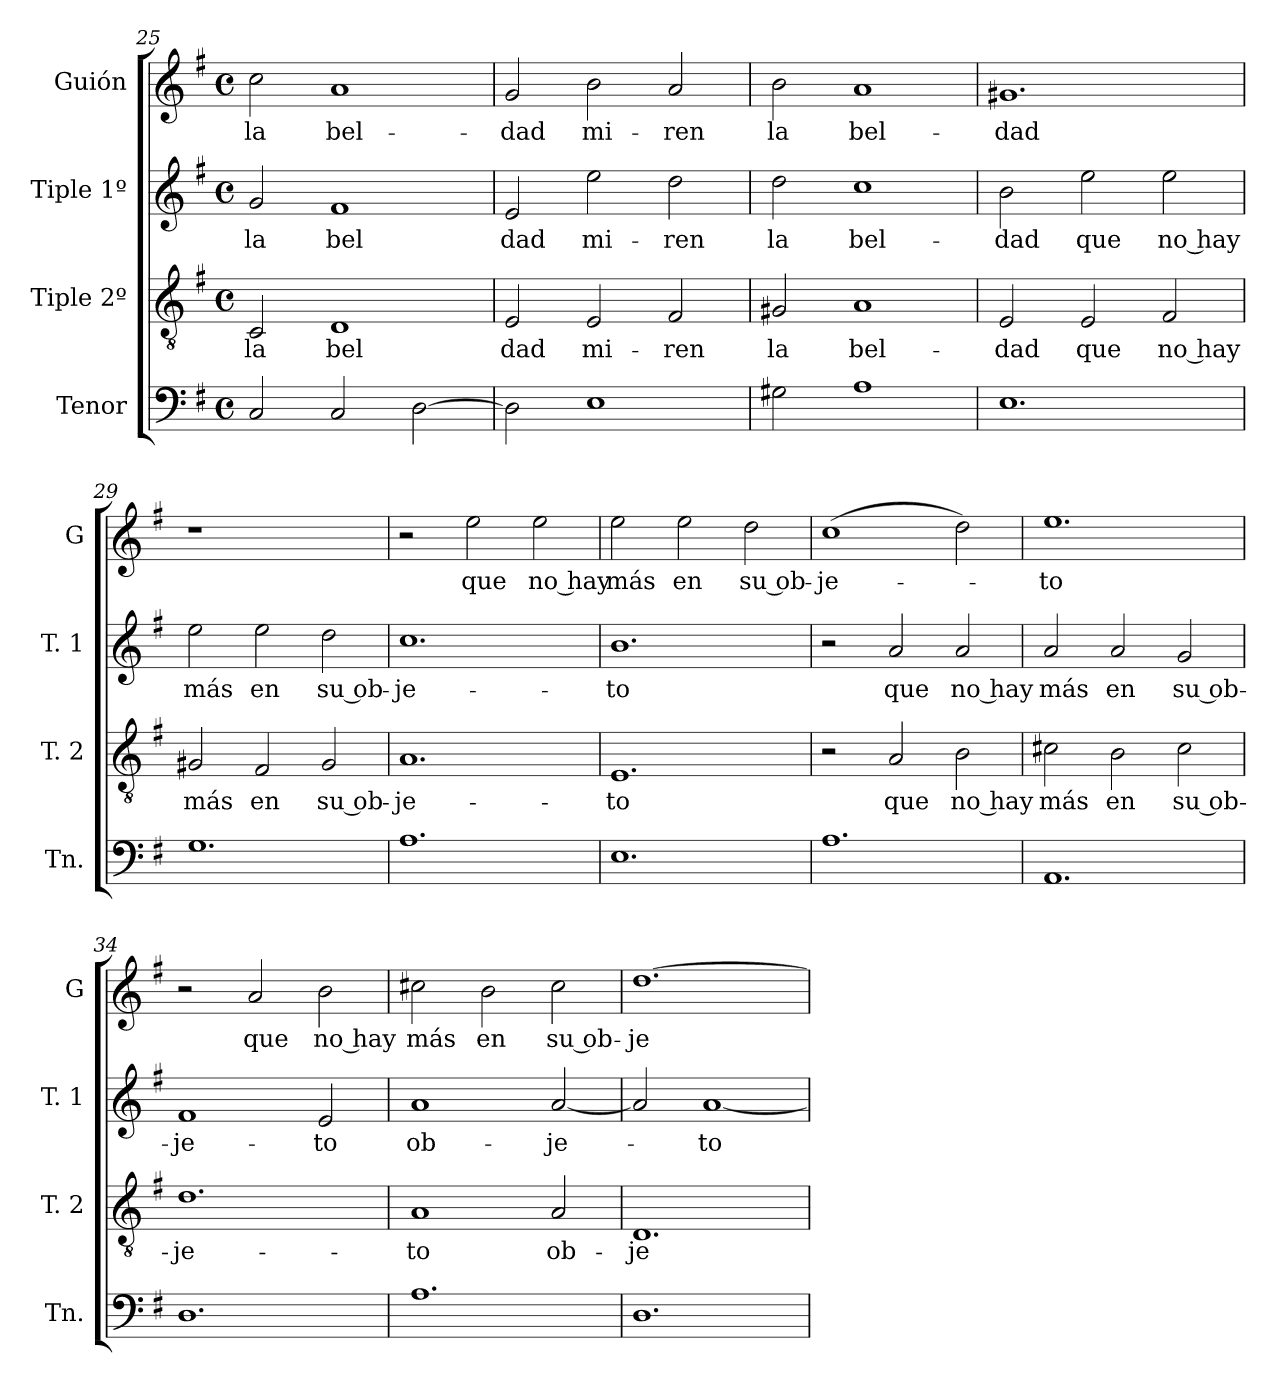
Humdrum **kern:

**kern	**kern	**text	**kern	**text	**kern	**text
*part4	*part3	*part3	*part2	*part2	*part1	*part1
*staff4	*staff3	*staff3	*staff2	*staff2	*staff1	*staff1
*I"Tenor	*I"Tiple 2º	*	*I"Tiple 1º	*	*I"Guión	*
*I'Tn.	*I'T. 2	*	*I'T. 1	*	*I'G	*
*clefF4	*clefGv2	*	*clefG2	*	*clefG2	*
*k[f#]	*k[f#]	*	*k[f#]	*	*k[f#]	*
*M4/4	*M4/4	*	*M4/4	*	*M4/4	*
*met(c)	*met(c)	*	*met(c)	*	*met(c)	*
=25	=25	=25	=25	=25	=25	=25
2C	2C	la	2g	la	2cc	la
2C	1D	bel	1f#	bel	1a	bel-
[2D	.	.	.	.	.	.
=26	=26	=26	=26	=26	=26	=26
2D]	2E	dad	2e	dad	2g	-dad
1E	2E	mi-	2ee	mi-	2b	mi-
.	2F#	-ren	2dd	-ren	2a	-ren
=27	=27	=27	=27	=27	=27	=27
2G#X	2G#X	la	2dd	la	2b	la
1A	1A	bel-	1cc	bel-	1a	bel-
=28	=28	=28	=28	=28	=28	=28
1.E	2E	-dad	2b	-dad	1.g#X	-dad
.	2E	que	2ee	que	.	.
.	2F#	no hay	2ee	no hay	.	.
=29	=29	=29	=29	=29	=29	=29
1.G	2G#X	más	2ee	más	1r	.
.	2F#	en	2ee	en	.	.
.	2G#	su ob-	2dd	su ob-	2ryy	.
=30	=30	=30	=30	=30	=30	=30
1.A	1.A	-je-	1.cc	-je-	2r	.
.	.	.	.	.	2ee	que
.	.	.	.	.	2ee	no hay
=31	=31	=31	=31	=31	=31	=31
1.E	1.E	-to	1.b	-to	2ee	más
.	.	.	.	.	2ee	en
.	.	.	.	.	2dd	su ob-
=32	=32	=32	=32	=32	=32	=32
1.A	2r	.	2r	.	(1cc	-je-
.	2A	que	2a	que	.	.
.	2B	no hay	2a	no hay	2dd)	.
=33	=33	=33	=33	=33	=33	=33
1.AA	2c#X	más	2a	más	1.ee	-to
.	2B	en	2a	en	.	.
.	2c#	su ob-	2g	su ob-	.	.
=34	=34	=34	=34	=34	=34	=34
1.D	1.d	-je-	1f#	-je-	2r	.
.	.	.	.	.	2a	que
.	.	.	2e	-to	2b	no hay
=35	=35	=35	=35	=35	=35	=35
1.A	1A	-to	1a	ob-	2cc#X	más
.	.	.	.	.	2b	en
.	2A	ob-	[2a	-je-	2cc#	su ob-
=36	=36	=36	=36	=36	=36	=36
1.D	1.D	-je-	2a]	.	[1.dd	-je-
.	.	.	[1a	-to	.	.
=	=	=	=	=	=	=
*-	*-	*-	*-	*-	*-	*-
